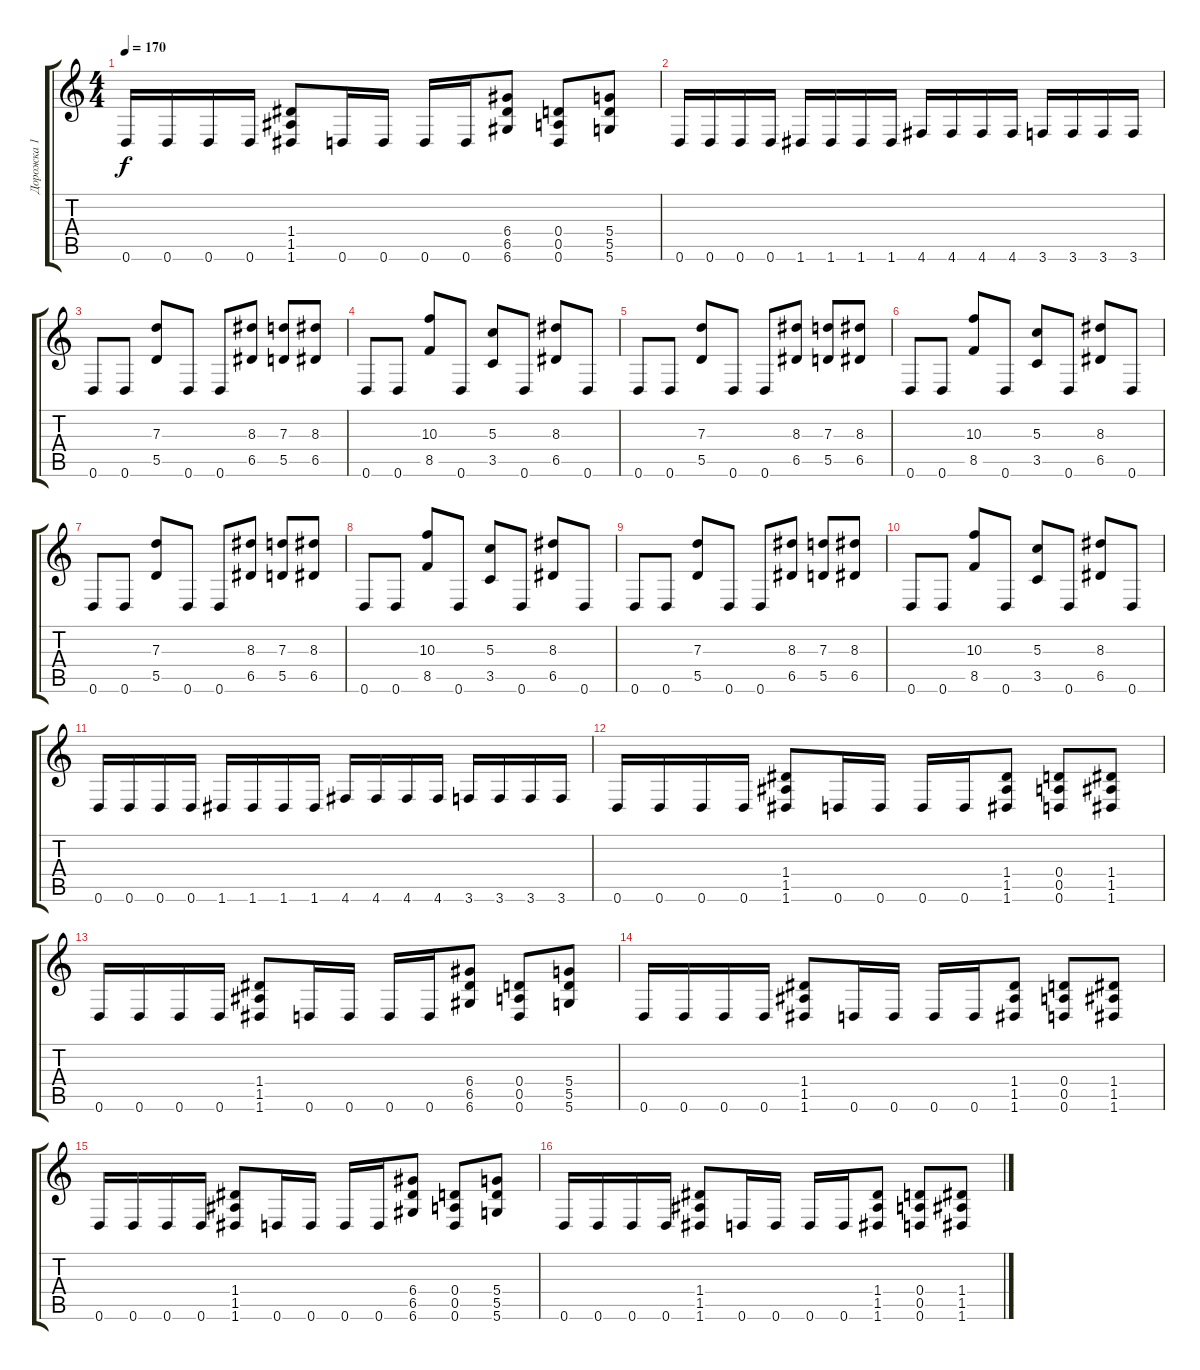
\track ("Дорожка 1" "Дорожка 1") {instrument distortionguitar}
\staff {score tabs}
\tuning (E4 B3 G3 D3 A2 D2) {hide}
\ts (4 4)
\tempo 170
\clef g2
\ks c
0.6.16{dy f} 0.6.16 0.6.16 0.6.16 (1.4 1.5 1.6).8 0.6.16 0.6.16 0.6.16 0.6.16 (6.4 6.5 6.6).8 (0.4 0.5 0.6).8 (5.4 5.5 5.6).8 |
0.6.16 0.6.16 0.6.16 0.6.16 1.6.16 1.6.16 1.6.16 1.6.16 4.6.16 4.6.16 4.6.16 4.6.16 3.6.16 3.6.16 3.6.16 3.6.16 |
0.6.8 0.6.8 (7.3 5.5).8 0.6.8 0.6.8 (8.3 6.5).8 (7.3 5.5).8 (8.3 6.5).8 |
0.6.8 0.6.8 (10.3 8.5).8 0.6.8 (5.3 3.5).8 0.6.8 (8.3 6.5).8 0.6.8 |
0.6.8 0.6.8 (7.3 5.5).8 0.6.8 0.6.8 (8.3 6.5).8 (7.3 5.5).8 (8.3 6.5).8 |
0.6.8 0.6.8 (10.3 8.5).8 0.6.8 (5.3 3.5).8 0.6.8 (8.3 6.5).8 0.6.8 |
0.6.8 0.6.8 (7.3 5.5).8 0.6.8 0.6.8 (8.3 6.5).8 (7.3 5.5).8 (8.3 6.5).8 |
0.6.8 0.6.8 (10.3 8.5).8 0.6.8 (5.3 3.5).8 0.6.8 (8.3 6.5).8 0.6.8 |
0.6.8 0.6.8 (7.3 5.5).8 0.6.8 0.6.8 (8.3 6.5).8 (7.3 5.5).8 (8.3 6.5).8 |
0.6.8 0.6.8 (10.3 8.5).8 0.6.8 (5.3 3.5).8 0.6.8 (8.3 6.5).8 0.6.8 |
0.6.16 0.6.16 0.6.16 0.6.16 1.6.16 1.6.16 1.6.16 1.6.16 4.6.16 4.6.16 4.6.16 4.6.16 3.6.16 3.6.16 3.6.16 3.6.16 |
0.6.16 0.6.16 0.6.16 0.6.16 (1.4 1.5 1.6).8 0.6.16 0.6.16 0.6.16 0.6.16 (1.4 1.5 1.6).8 (0.4 0.5 0.6).8 (1.4 1.5 1.6).8 |
0.6.16 0.6.16 0.6.16 0.6.16 (1.4 1.5 1.6).8 0.6.16 0.6.16 0.6.16 0.6.16 (6.4 6.5 6.6).8 (0.4 0.5 0.6).8 (5.4 5.5 5.6).8 |
0.6.16 0.6.16 0.6.16 0.6.16 (1.4 1.5 1.6).8 0.6.16 0.6.16 0.6.16 0.6.16 (1.4 1.5 1.6).8 (0.4 0.5 0.6).8 (1.4 1.5 1.6).8 |
0.6.16 0.6.16 0.6.16 0.6.16 (1.4 1.5 1.6).8 0.6.16 0.6.16 0.6.16 0.6.16 (6.4 6.5 6.6).8 (0.4 0.5 0.6).8 (5.4 5.5 5.6).8 |
0.6.16 0.6.16 0.6.16 0.6.16 (1.4 1.5 1.6).8 0.6.16 0.6.16 0.6.16 0.6.16 (1.4 1.5 1.6).8 (0.4 0.5 0.6).8 (1.4 1.5 1.6).8
